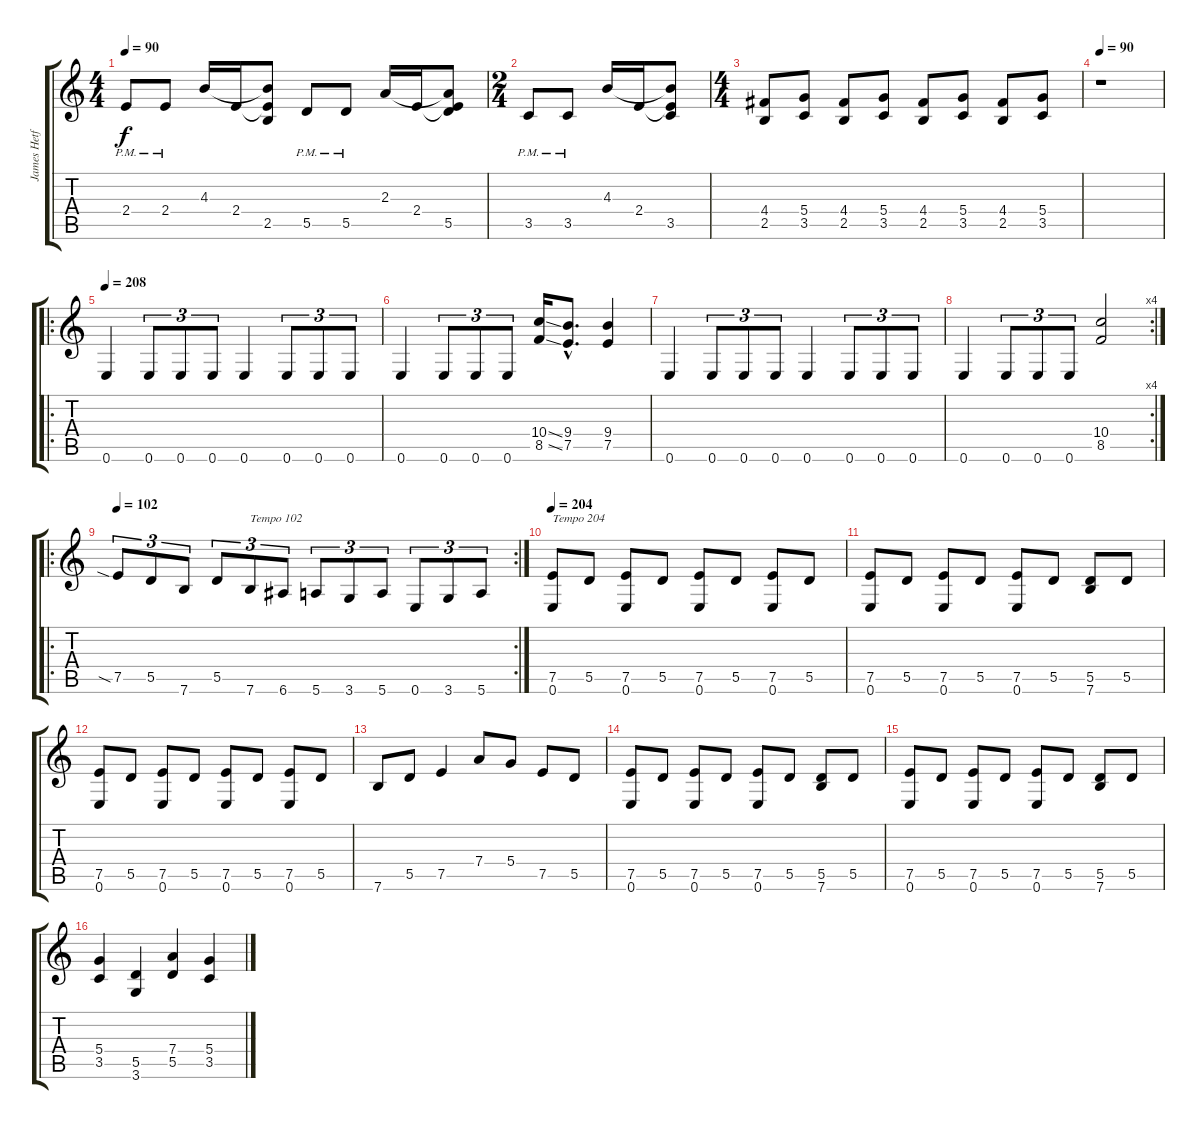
\track ("James Hetfield (Guitar 1)" "James Hetf") {instrument distortionguitar}
\staff {score tabs}
\tuning (E4 B3 G3 D3 A2 E2) {hide}
\ts (4 4)
\tempo 90
\clef g2
\ks c
2.4{pm}.8{dy f} 2.4{pm}.8 4.3.16 2.4.16 (4.3{t} 2.4{t} 2.5).8 5.5{pm}.8 5.5{pm}.8 2.3.16 2.4.16 (2.3{t} 2.4{t} 5.5).8 |
\ts (2 4)
3.5{pm}.8 3.5{pm}.8 4.3.16 2.4.16 (4.3{t} 2.4{t} 3.5).8 |
\ts (4 4)
(4.4 2.5).8 (5.4 3.5).8 (4.4 2.5).8 (5.4 3.5).8 (4.4 2.5).8 (5.4 3.5).8 (4.4 2.5).8 (5.4 3.5).8 |
\tempo 90
r.1 |
\ro
\tempo 208
0.6.4 0.6.8{tu (3 2)} 0.6.8{tu (3 2)} 0.6.8{tu (3 2)} 0.6.4 0.6.8{tu (3 2)} 0.6.8{tu (3 2)} 0.6.8{tu (3 2)} |
0.6.4 0.6.8{tu (3 2)} 0.6.8{tu (3 2)} 0.6.8{tu (3 2)} (10.4{ss} 8.5{ss}).16 (9.4{hac} 7.5{hac}).8{d} (9.4 7.5).4 |
0.6.4 0.6.8{tu (3 2)} 0.6.8{tu (3 2)} 0.6.8{tu (3 2)} 0.6.4 0.6.8{tu (3 2)} 0.6.8{tu (3 2)} 0.6.8{tu (3 2)} |
\rc 4
0.6.4 0.6.8{tu (3 2)} 0.6.8{tu (3 2)} 0.6.8{tu (3 2)} (10.4 8.5).2 |
\ro
\rc 2
\tempo 102
7.5{sia}.8{tu (3 2)} 5.5.8{tu (3 2)} 7.6.8{tu (3 2)} 5.5.8{tu (3 2)} 7.6.8{tu (3 2) txt "Tempo 102"} 6.6.8{tu (3 2)} 5.6.8{tu (3 2)} 3.6.8{tu (3 2)} 5.6.8{tu (3 2)} 0.6.8{tu (3 2)} 3.6.8{tu (3 2)} 5.6.8{tu (3 2)} |
\tempo 204
(7.5 0.6).8{txt "Tempo 204"} 5.5.8 (7.5 0.6).8 5.5.8 (7.5 0.6).8 5.5.8 (7.5 0.6).8 5.5.8 |
(7.5 0.6).8 5.5.8 (7.5 0.6).8 5.5.8 (7.5 0.6).8 5.5.8 (5.5 7.6).8 5.5.8 |
(7.5 0.6).8 5.5.8 (7.5 0.6).8 5.5.8 (7.5 0.6).8 5.5.8 (7.5 0.6).8 5.5.8 |
7.6.8 5.5.8 7.5.4 7.4.8 5.4.8 7.5.8 5.5.8 |
(7.5 0.6).8 5.5.8 (7.5 0.6).8 5.5.8 (7.5 0.6).8 5.5.8 (5.5 7.6).8 5.5.8 |
(7.5 0.6).8 5.5.8 (7.5 0.6).8 5.5.8 (7.5 0.6).8 5.5.8 (5.5 7.6).8 5.5.8 |
(5.4 3.5).4 (5.5 3.6).4 (7.4 5.5).4 (5.4 3.5).4
